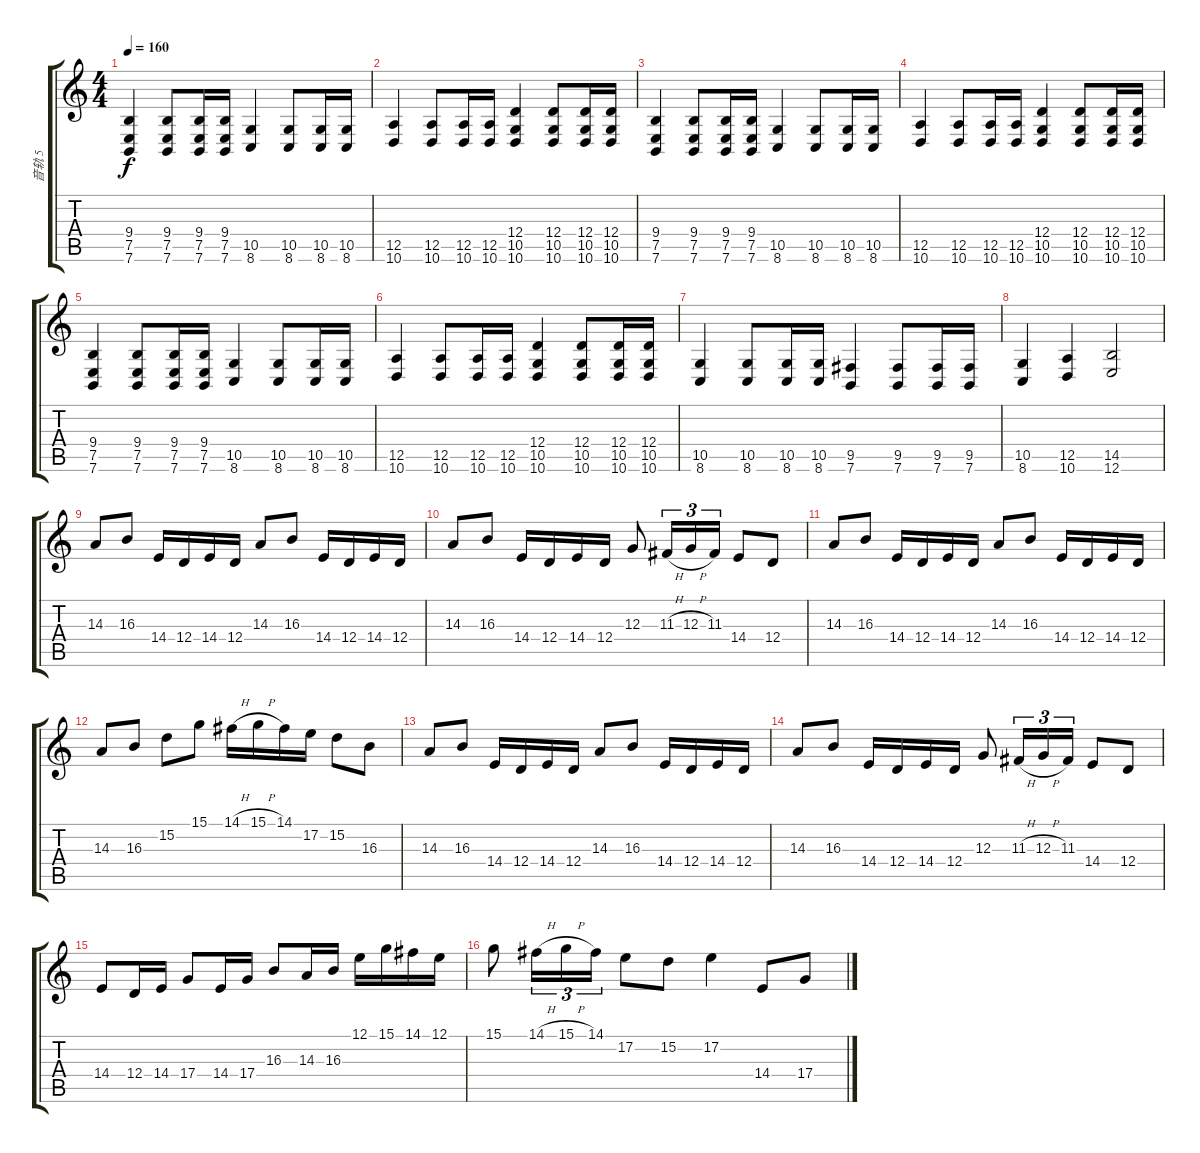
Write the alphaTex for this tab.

\track ("音轨 5" "音轨 5") {instrument stringensemble1}
\staff {score tabs}
\tuning (E4 B3 G3 D3 A2 E2) {hide}
\ts (4 4)
\tempo 160
\clef g2
\ks c
(9.4 7.5 7.6).4{dy f instrument distortionguitar} (9.4 7.5 7.6).8 (9.4 7.5 7.6).16 (9.4 7.5 7.6).16 (10.5 8.6).4 (10.5 8.6).8 (10.5 8.6).16 (10.5 8.6).16 |
(12.5 10.6).4 (12.5 10.6).8 (12.5 10.6).16 (12.5 10.6).16 (12.4 10.5 10.6).4 (12.4 10.5 10.6).8 (12.4 10.5 10.6).16 (12.4 10.5 10.6).16 |
(9.4 7.5 7.6).4 (9.4 7.5 7.6).8 (9.4 7.5 7.6).16 (9.4 7.5 7.6).16 (10.5 8.6).4 (10.5 8.6).8 (10.5 8.6).16 (10.5 8.6).16 |
(12.5 10.6).4 (12.5 10.6).8 (12.5 10.6).16 (12.5 10.6).16 (12.4 10.5 10.6).4 (12.4 10.5 10.6).8 (12.4 10.5 10.6).16 (12.4 10.5 10.6).16 |
(9.4 7.5 7.6).4 (9.4 7.5 7.6).8 (9.4 7.5 7.6).16 (9.4 7.5 7.6).16 (10.5 8.6).4 (10.5 8.6).8 (10.5 8.6).16 (10.5 8.6).16 |
(12.5 10.6).4 (12.5 10.6).8 (12.5 10.6).16 (12.5 10.6).16 (12.4 10.5 10.6).4 (12.4 10.5 10.6).8 (12.4 10.5 10.6).16 (12.4 10.5 10.6).16 |
(10.5 8.6).4 (10.5 8.6).8 (10.5 8.6).16 (10.5 8.6).16 (9.5 7.6).4 (9.5 7.6).8 (9.5 7.6).16 (9.5 7.6).16 |
(10.5 8.6).4 (12.5 10.6).4 (14.5 12.6).2 |
14.3.8{instrument stringensemble1} 16.3.8 14.4.16 12.4.16 14.4.16 12.4.16 14.3.8 16.3.8 14.4.16 12.4.16 14.4.16 12.4.16 |
14.3.8 16.3.8 14.4.16 12.4.16 14.4.16 12.4.16 12.3.8 11.3{h}.16{tu (3 2)} 12.3{h}.16{tu (3 2)} 11.3.16{tu (3 2)} 14.4.8 12.4.8 |
14.3.8 16.3.8 14.4.16 12.4.16 14.4.16 12.4.16 14.3.8 16.3.8 14.4.16 12.4.16 14.4.16 12.4.16 |
14.3.8 16.3.8 15.2.8 15.1.8 14.1{h}.16 15.1{h}.16 14.1.16 17.2.16 15.2.8 16.3.8 |
14.3.8 16.3.8 14.4.16 12.4.16 14.4.16 12.4.16 14.3.8 16.3.8 14.4.16 12.4.16 14.4.16 12.4.16 |
14.3.8 16.3.8 14.4.16 12.4.16 14.4.16 12.4.16 12.3.8 11.3{h}.16{tu (3 2)} 12.3{h}.16{tu (3 2)} 11.3.16{tu (3 2)} 14.4.8 12.4.8 |
14.4.8 12.4.16 14.4.16 17.4.8 14.4.16 17.4.16 16.3.8 14.3.16 16.3.16 12.1.16 15.1.16 14.1.16 12.1.16 |
15.1.8 14.1{h}.16{tu (3 2)} 15.1{h}.16{tu (3 2)} 14.1.16{tu (3 2)} 17.2.8 15.2.8 17.2.4 14.4.8 17.4.8
